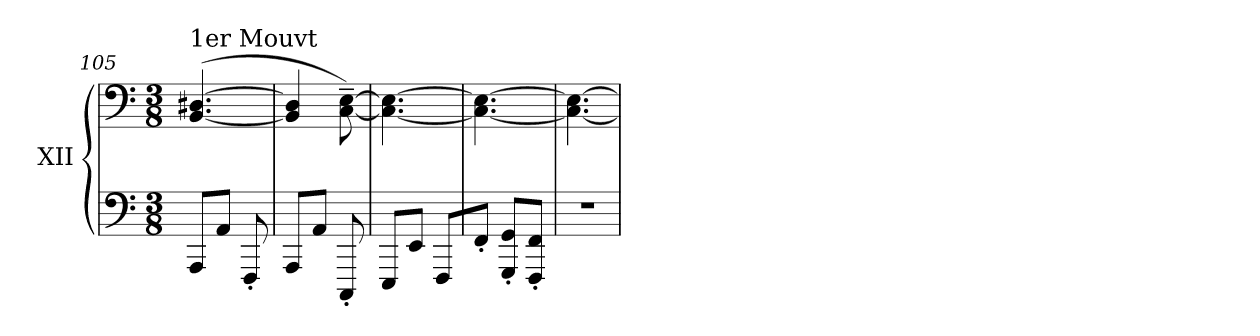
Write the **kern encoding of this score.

**kern	**kern	**dynam
*part1	*part1	*part1
*staff2	*staff1	*staff1/2
*I"XII	*	*
!!LO:LB:g=z
*clefF4	*clefF4	*
*k[]	*k[]	*
*M3/8	*M3/8	*
=105	=105	=105
!	!LO:TX:t=1er Mouvt	!
!	!	!LO:DY:b
!	!	!LO:DY:n=1:b
!	!	!LO:DY:n=2:b
8AAA/L	(>[4.BB/ [4.D#X/	other-dynamics pp other-dynamics
8AA/J	.	.
8FFF'/	.	.
=106	=106	=106
8AAA/L	4BB/] 4D#/]	.
8AA/J	.	.
8CCC'/	[8C\~ [8E\~)	.
=107	=107	=107
8EEE/L	4.C\_ 4.E\_	.
8EE/J	.	.
8FFF/L	.	.
=108	=108	=108
8FF'/J	4.C\_ 4.E\_	.
8GGG/' 8GG/'L	.	.
8FFF/' 8FF/'J	.	.
=109	=109	=109
4.r	4.C\_ 4.E\_	.
=	=	=
*-	*-	*-
